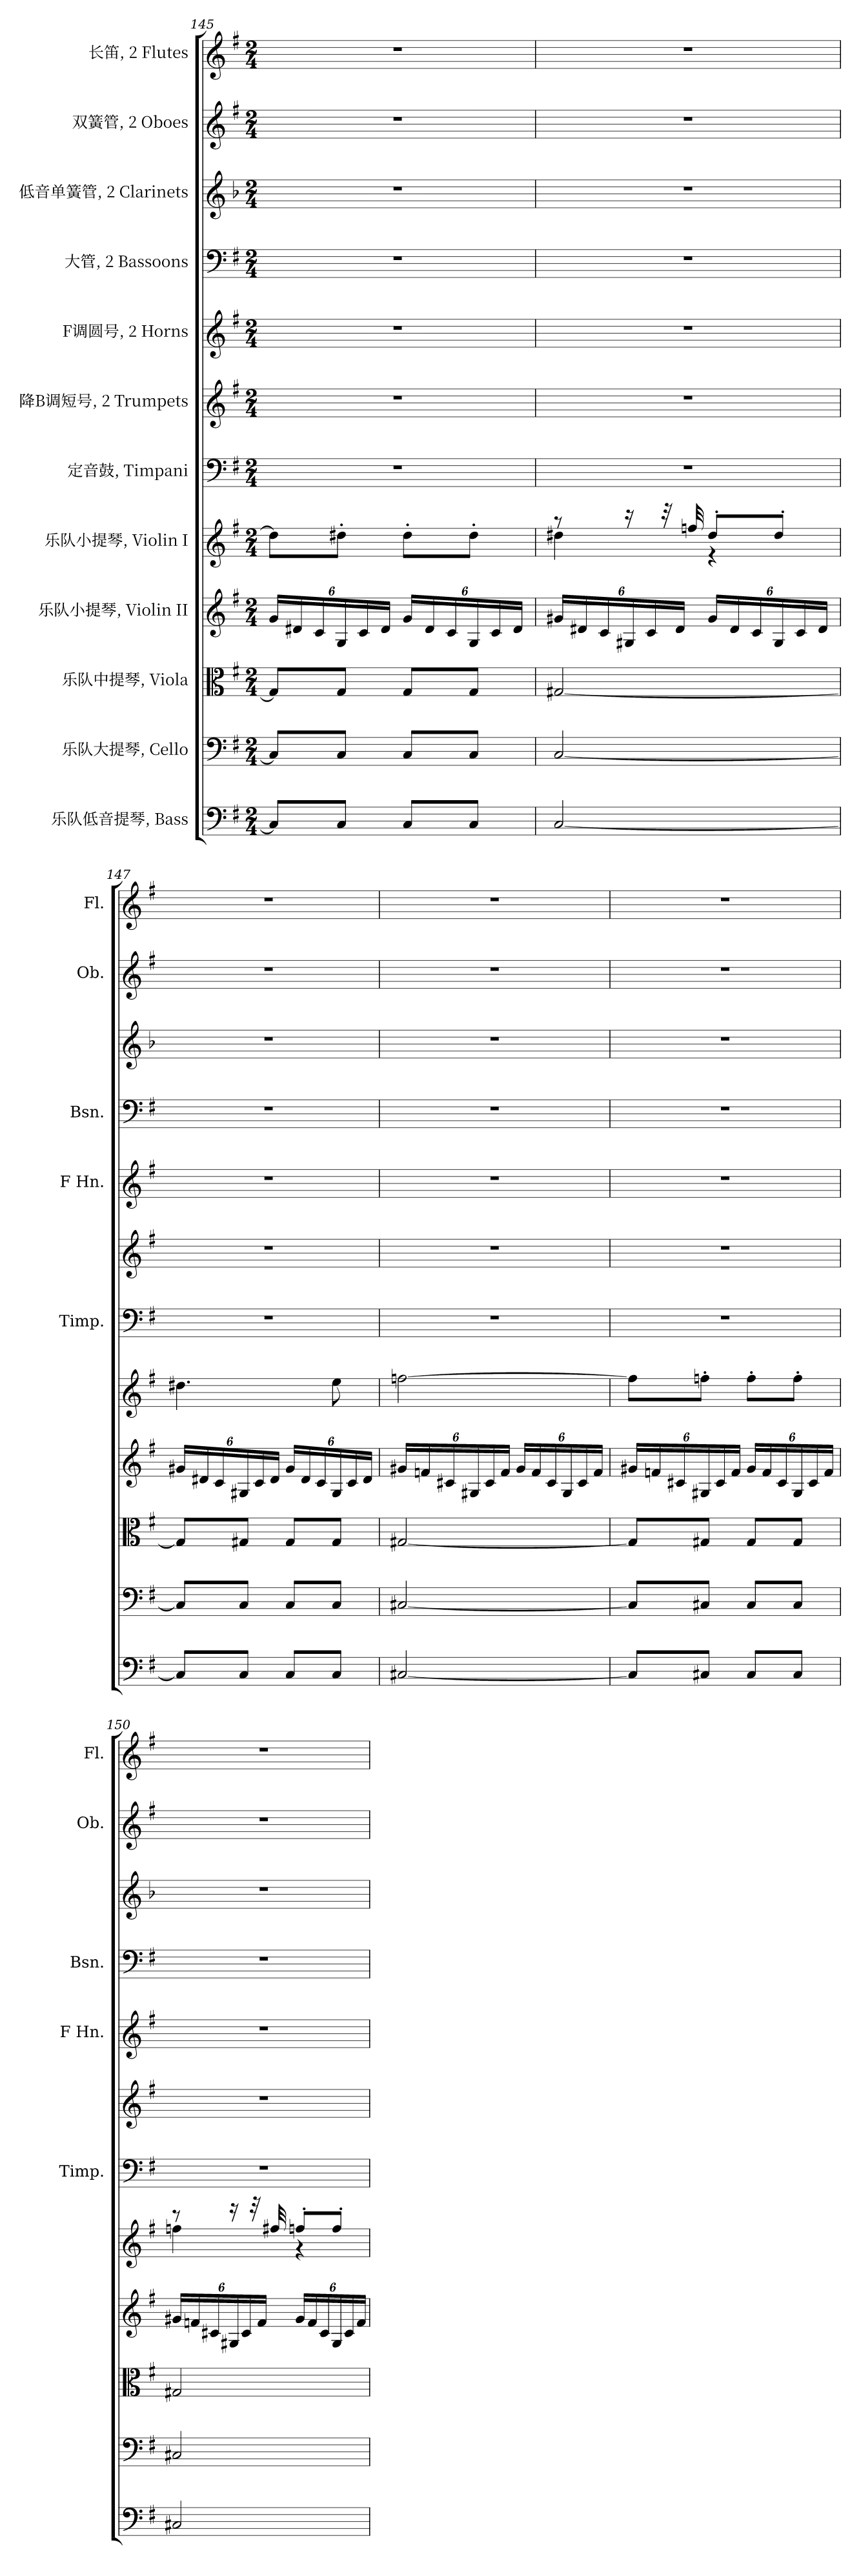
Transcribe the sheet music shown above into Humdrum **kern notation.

**kern	**kern	**kern	**kern	**kern	**kern	**kern	**kern	**kern	**kern	**kern	**kern
*part12	*part11	*part10	*part9	*part8	*part7	*part6	*part5	*part4	*part3	*part2	*part1
*staff12	*staff11	*staff10	*staff9	*staff8	*staff7	*staff6	*staff5	*staff4	*staff3	*staff2	*staff1
*I"乐队低音提琴, Bass	*I"乐队大提琴, Cello	*I"乐队中提琴, Viola	*I"乐队小提琴, Violin II	*I"乐队小提琴, Violin I	*I"定音鼓, Timpani	*I"降B调短号, 2 Trumpets	*I"F调圆号, 2 Horns	*I"大管, 2 Bassoons	*I"低音单簧管, 2 Clarinets	*I"双簧管, 2 Oboes	*I"长笛, 2 Flutes
*	*	*	*	*	*I'Timp.	*	*I'F Hn.	*I'Bsn.	*	*I'Ob.	*I'Fl.
!!LO:PB:g=z
*clefF4	*clefF4	*clefC3	*clefG2	*clefG2	*clefF4	*clefG2	*clefG2	*clefF4	*clefG2	*clefG2	*clefG2
*ITrd7c12	*	*	*	*	*	*ITrd1c2	*ITrd4c7	*	*ITrd8c14	*	*
*k[f#]	*k[f#]	*k[f#]	*k[f#]	*k[f#]	*k[f#]	*k[b-]	*k[]	*k[f#]	*k[b-]	*k[f#]	*k[f#]
*M2/4	*M2/4	*M2/4	*M2/4	*M2/4	*M2/4	*M2/4	*M2/4	*M2/4	*M2/4	*M2/4	*M2/4
*	*	*	*Xbrackettup	*	*	*	*	*	*	*	*
=145	=145	=145	=145	=145	=145	=145	=145	=145	=145	=145	=145
8CC/L]	8C/L]	8G/L]	24g/LL	8dd#\L]	2r	2r	2r	2r	2r	2r	2r
.	.	.	24d#X/	.	.	.	.	.	.	.	.
.	.	.	24c/	.	.	.	.	.	.	.	.
8CC/J	8C/J	8G/J	24G/	8dd#X'\J	.	.	.	.	.	.	.
.	.	.	24c/	.	.	.	.	.	.	.	.
.	.	.	24d#/JJ	.	.	.	.	.	.	.	.
8CC/L	8C/L	8G/L	24g/LL	8dd#'\L	.	.	.	.	.	.	.
.	.	.	24d#/	.	.	.	.	.	.	.	.
.	.	.	24c/	.	.	.	.	.	.	.	.
8CC/J	8C/J	8G/J	24G/	8dd#'\J	.	.	.	.	.	.	.
.	.	.	24c/	.	.	.	.	.	.	.	.
.	.	.	24d#/JJ	.	.	.	.	.	.	.	.
=146	=146	=146	=146	=146	=146	=146	=146	=146	=146	=146	=146
*	*	*	*	*^	*	*	*	*	*	*	*
[2CC/	[2C/	[2G#X/	24g#X/LL	8r	4dd#X\	2r	2r	2r	2r	2r	2r	2r
.	.	.	24d#X/	.	.	.	.	.	.	.	.	.
.	.	.	24c/	.	.	.	.	.	.	.	.	.
.	.	.	24G#X/	16r	.	.	.	.	.	.	.	.
.	.	.	24c/	.	.	.	.	.	.	.	.	.
.	.	.	.	32r	.	.	.	.	.	.	.	.
.	.	.	24d#/JJ	.	.	.	.	.	.	.	.	.
.	.	.	.	32ffn/	.	.	.	.	.	.	.	.
.	.	.	24g#/LL	8dd#'/L	4r	.	.	.	.	.	.	.
.	.	.	24d#/	.	.	.	.	.	.	.	.	.
.	.	.	24c/	.	.	.	.	.	.	.	.	.
.	.	.	24G#/	8dd#'/J	.	.	.	.	.	.	.	.
.	.	.	24c/	.	.	.	.	.	.	.	.	.
.	.	.	24d#/JJ	.	.	.	.	.	.	.	.	.
*	*	*	*	*v	*v	*	*	*	*	*	*	*
!!LO:PB:g=z
=147	=147	=147	=147	=147	=147	=147	=147	=147	=147	=147	=147
8CC/L]	8C/L]	8G#/L]	24g#X/LL	4.dd#X\	2r	2r	2r	2r	2r	2r	2r
.	.	.	24d#X/	.	.	.	.	.	.	.	.
.	.	.	24c/	.	.	.	.	.	.	.	.
8CC/J	8C/J	8G#X/J	24G#X/	.	.	.	.	.	.	.	.
.	.	.	24c/	.	.	.	.	.	.	.	.
.	.	.	24d#/JJ	.	.	.	.	.	.	.	.
8CC/L	8C/L	8G#/L	24g#/LL	.	.	.	.	.	.	.	.
.	.	.	24d#/	.	.	.	.	.	.	.	.
.	.	.	24c/	.	.	.	.	.	.	.	.
8CC/J	8C/J	8G#/J	24G#/	8ee\	.	.	.	.	.	.	.
.	.	.	24c/	.	.	.	.	.	.	.	.
.	.	.	24d#/JJ	.	.	.	.	.	.	.	.
=148	=148	=148	=148	=148	=148	=148	=148	=148	=148	=148	=148
[2CC#X/	[2C#X/	[2G#X/	24g#X/LL	[2ffn\	2r	2r	2r	2r	2r	2r	2r
.	.	.	24fn/	.	.	.	.	.	.	.	.
.	.	.	24c#X/	.	.	.	.	.	.	.	.
.	.	.	24G#X/	.	.	.	.	.	.	.	.
.	.	.	24c#/	.	.	.	.	.	.	.	.
.	.	.	24f/JJ	.	.	.	.	.	.	.	.
.	.	.	24g#/LL	.	.	.	.	.	.	.	.
.	.	.	24f/	.	.	.	.	.	.	.	.
.	.	.	24c#/	.	.	.	.	.	.	.	.
.	.	.	24G#/	.	.	.	.	.	.	.	.
.	.	.	24c#/	.	.	.	.	.	.	.	.
.	.	.	24f/JJ	.	.	.	.	.	.	.	.
!!LO:PB:g=z
=149	=149	=149	=149	=149	=149	=149	=149	=149	=149	=149	=149
8CC#/L]	8C#/L]	8G#/L]	24g#X/LL	8ff\L]	2r	2r	2r	2r	2r	2r	2r
.	.	.	24fn/	.	.	.	.	.	.	.	.
.	.	.	24c#X/	.	.	.	.	.	.	.	.
8CC#X/J	8C#X/J	8G#X/J	24G#X/	8ffn'\J	.	.	.	.	.	.	.
.	.	.	24c#/	.	.	.	.	.	.	.	.
.	.	.	24f/JJ	.	.	.	.	.	.	.	.
8CC#/L	8C#/L	8G#/L	24g#/LL	8ff'\L	.	.	.	.	.	.	.
.	.	.	24f/	.	.	.	.	.	.	.	.
.	.	.	24c#/	.	.	.	.	.	.	.	.
8CC#/J	8C#/J	8G#/J	24G#/	8ff'\J	.	.	.	.	.	.	.
.	.	.	24c#/	.	.	.	.	.	.	.	.
.	.	.	24f/JJ	.	.	.	.	.	.	.	.
=150	=150	=150	=150	=150	=150	=150	=150	=150	=150	=150	=150
*	*	*	*	*^	*	*	*	*	*	*	*
2CC#X/	2C#X/	2G#X/	24g#X/LL	8r	4ffn\	2r	2r	2r	2r	2r	2r	2r
.	.	.	24fn/	.	.	.	.	.	.	.	.	.
.	.	.	24c#X/	.	.	.	.	.	.	.	.	.
.	.	.	24G#X/	16r	.	.	.	.	.	.	.	.
.	.	.	24c#/	.	.	.	.	.	.	.	.	.
.	.	.	.	32r	.	.	.	.	.	.	.	.
.	.	.	24f/JJ	.	.	.	.	.	.	.	.	.
.	.	.	.	32ff#X/	.	.	.	.	.	.	.	.
.	.	.	24g#/LL	8ffn'/L	4r	.	.	.	.	.	.	.
.	.	.	24f/	.	.	.	.	.	.	.	.	.
.	.	.	24c#/	.	.	.	.	.	.	.	.	.
.	.	.	24G#/	8ff'/J	.	.	.	.	.	.	.	.
.	.	.	24c#/	.	.	.	.	.	.	.	.	.
.	.	.	24f/JJ	.	.	.	.	.	.	.	.	.
*	*	*	*	*v	*v	*	*	*	*	*	*	*
=	=	=	=	=	=	=	=	=	=	=	=
*-	*-	*-	*-	*-	*-	*-	*-	*-	*-	*-	*-
